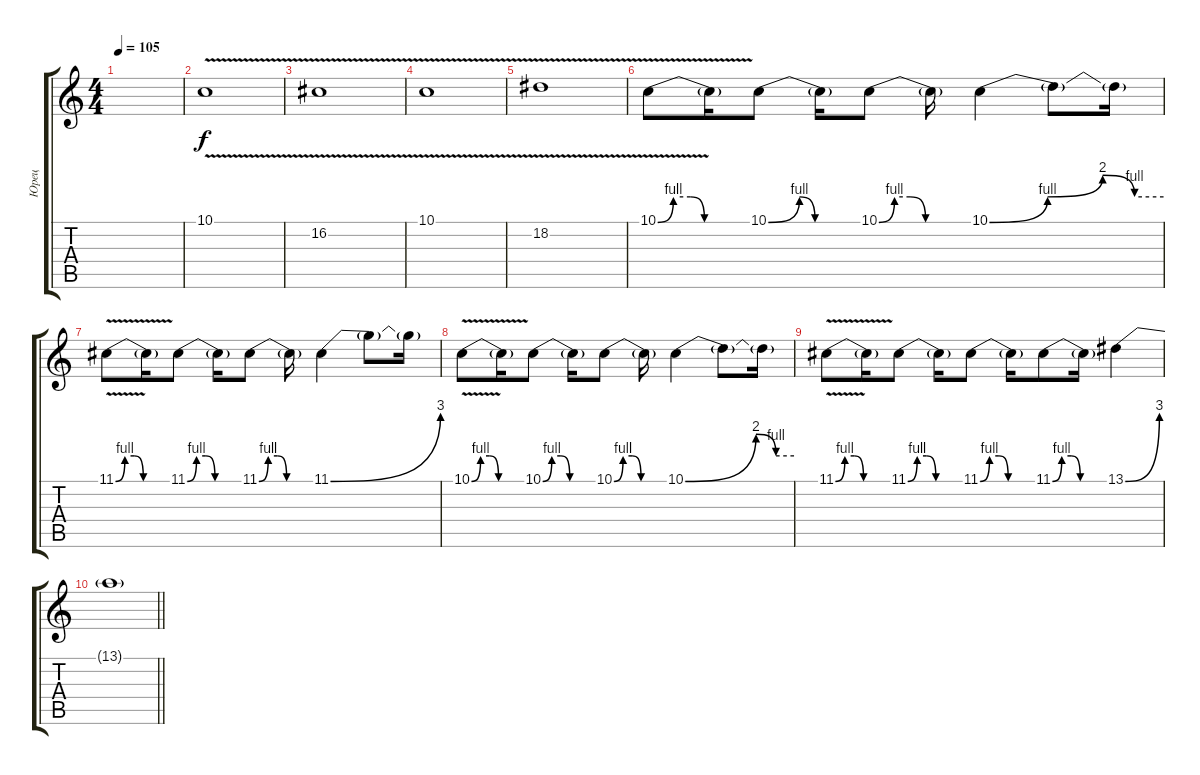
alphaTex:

\track ("Юрец" "Юрец") {instrument vibraphone}
\staff {score tabs}
\tuning (D4 A3 F3 C3 G2 C2) {hide}
\ts (4 4)
\tempo 105
\clef g2
\ks c
|
10.1{v}.1{dy f instrument lead6voice} |
16.2{v}.1{instrument lead6voice} |
10.1{v}.1{instrument lead6voice} |
18.2{v}.1{instrument lead6voice} |
10.1{be (custom 0 0 10 4 21 4 30 0 60 0) v}.8{instrument lead6voice} 10.1{t}.16 10.1{be (custom 0 0 20 4 30 0 60 0)}.8{instrument lead6voice} 10.1{t}.16 10.1{be (custom 0 0 10 4 20 4 30 0 60 0)}.8{instrument lead6voice} 10.1{t}.16 10.1{be (custom 0 0 20 4 39 8 50 4 60 4)}.4{instrument lead6voice} 10.1{t}.8 10.1{t}.16 |
11.1{be (custom 0 0 10 4 20 4 30 0 60 0) v}.8{instrument lead6voice} 11.1{t}.16 11.1{be (custom 0 0 10 4 20 4 30 0 60 0)}.8{instrument lead6voice} 11.1{t}.16 11.1{be (custom 0 0 10 4 20 4 30 0 60 0)}.8{instrument lead6voice} 11.1{t}.16 11.1{be (bend 0 0 60 12)}.4{instrument lead6voice} 11.1{t}.8 11.1{t}.16 |
10.1{be (custom 0 0 10 4 20 4 30 0 60 0) v}.8{instrument lead6voice} 10.1{t}.16 10.1{be (custom 0 0 10 4 20 4 30 0 60 0)}.8{instrument lead6voice} 10.1{t}.16 10.1{be (custom 0 0 10 4 20 4 30 0 60 0)}.8{instrument lead6voice} 10.1{t}.16 10.1{be (custom 0 0 39 8 50 4 60 4)}.4{instrument lead6voice} 10.1{t}.8 10.1{t}.16 |
11.1{be (custom 0 0 10 4 20 4 30 0 60 0) v}.8{instrument lead6voice} 11.1{t}.16 11.1{be (custom 0 0 10 4 20 4 30 0 60 0)}.8{instrument lead6voice} 11.1{t}.16 11.1{be (custom 0 0 10 4 20 4 30 0 60 0)}.8{instrument lead6voice} 11.1{t}.16 11.1{be (custom 0 0 10 4 20 4 30 0 60 0)}.8{instrument lead6voice} 11.1{t}.16 13.1{be (bend 0 0 60 12)}.4{instrument lead6voice} |
\barLineRight lightlight
13.1{t}.1
